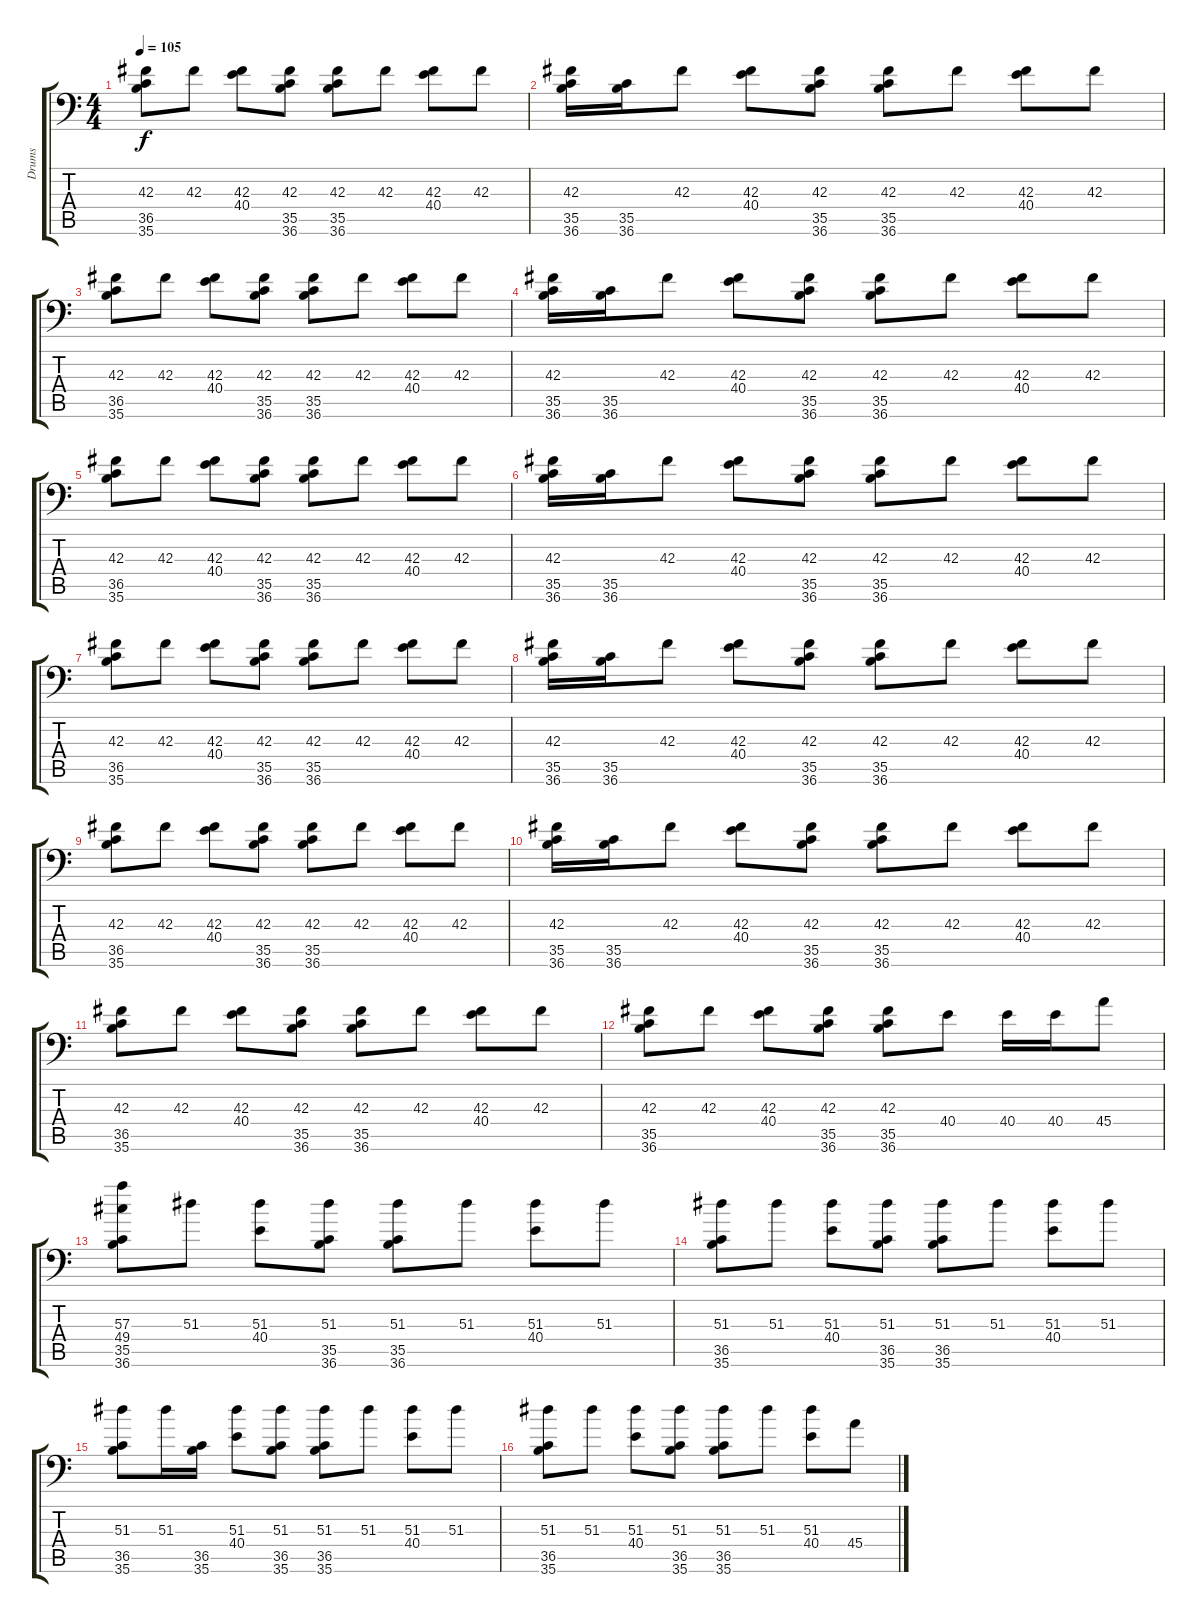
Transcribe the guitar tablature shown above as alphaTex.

\track ("Drums" "Drums") {instrument acousticgrandpiano}
\staff {score tabs}
\tuning (C-1 C-1 C-1 C-1 C-1 C-1) {hide}
\ts (4 4)
\tempo 105
\clef f4
\ks c
(42.3 36.5 35.6).8{dy f} 42.3.8 (42.3 40.4).8 (42.3 35.5 36.6).8 (42.3 35.5 36.6).8 42.3.8 (42.3 40.4).8 42.3.8 |
(42.3 35.5 36.6).16 (35.5 36.6).16 42.3.8 (42.3 40.4).8 (42.3 35.5 36.6).8 (42.3 35.5 36.6).8 42.3.8 (42.3 40.4).8 42.3.8 |
(42.3 36.5 35.6).8 42.3.8 (42.3 40.4).8 (42.3 35.5 36.6).8 (42.3 35.5 36.6).8 42.3.8 (42.3 40.4).8 42.3.8 |
(42.3 35.5 36.6).16 (35.5 36.6).16 42.3.8 (42.3 40.4).8 (42.3 35.5 36.6).8 (42.3 35.5 36.6).8 42.3.8 (42.3 40.4).8 42.3.8 |
(42.3 36.5 35.6).8 42.3.8 (42.3 40.4).8 (42.3 35.5 36.6).8 (42.3 35.5 36.6).8 42.3.8 (42.3 40.4).8 42.3.8 |
(42.3 35.5 36.6).16 (35.5 36.6).16 42.3.8 (42.3 40.4).8 (42.3 35.5 36.6).8 (42.3 35.5 36.6).8 42.3.8 (42.3 40.4).8 42.3.8 |
(42.3 36.5 35.6).8 42.3.8 (42.3 40.4).8 (42.3 35.5 36.6).8 (42.3 35.5 36.6).8 42.3.8 (42.3 40.4).8 42.3.8 |
(42.3 35.5 36.6).16 (35.5 36.6).16 42.3.8 (42.3 40.4).8 (42.3 35.5 36.6).8 (42.3 35.5 36.6).8 42.3.8 (42.3 40.4).8 42.3.8 |
(42.3 36.5 35.6).8 42.3.8 (42.3 40.4).8 (42.3 35.5 36.6).8 (42.3 35.5 36.6).8 42.3.8 (42.3 40.4).8 42.3.8 |
(42.3 35.5 36.6).16 (35.5 36.6).16 42.3.8 (42.3 40.4).8 (42.3 35.5 36.6).8 (42.3 35.5 36.6).8 42.3.8 (42.3 40.4).8 42.3.8 |
(42.3 36.5 35.6).8 42.3.8 (42.3 40.4).8 (42.3 35.5 36.6).8 (42.3 35.5 36.6).8 42.3.8 (42.3 40.4).8 42.3.8 |
(42.3 35.5 36.6).8 42.3.8 (42.3 40.4).8 (42.3 35.5 36.6).8 (42.3 35.5 36.6).8 40.4.8 40.4.16 40.4.16 45.4.8 |
(57.3 49.4 35.5 36.6).8 51.3.8 (51.3 40.4).8 (51.3 35.5 36.6).8 (51.3 35.5 36.6).8 51.3.8 (51.3 40.4).8 51.3.8 |
(51.3 36.5 35.6).8 51.3.8 (51.3 40.4).8 (51.3 36.5 35.6).8 (51.3 36.5 35.6).8 51.3.8 (51.3 40.4).8 51.3.8 |
(51.3 36.5 35.6).8 51.3.16 (36.5 35.6).16 (51.3 40.4).8 (51.3 36.5 35.6).8 (51.3 36.5 35.6).8 51.3.8 (51.3 40.4).8 51.3.8 |
(51.3 36.5 35.6).8 51.3.8 (51.3 40.4).8 (51.3 36.5 35.6).8 (51.3 36.5 35.6).8 51.3.8 (51.3 40.4).8 45.4.8
